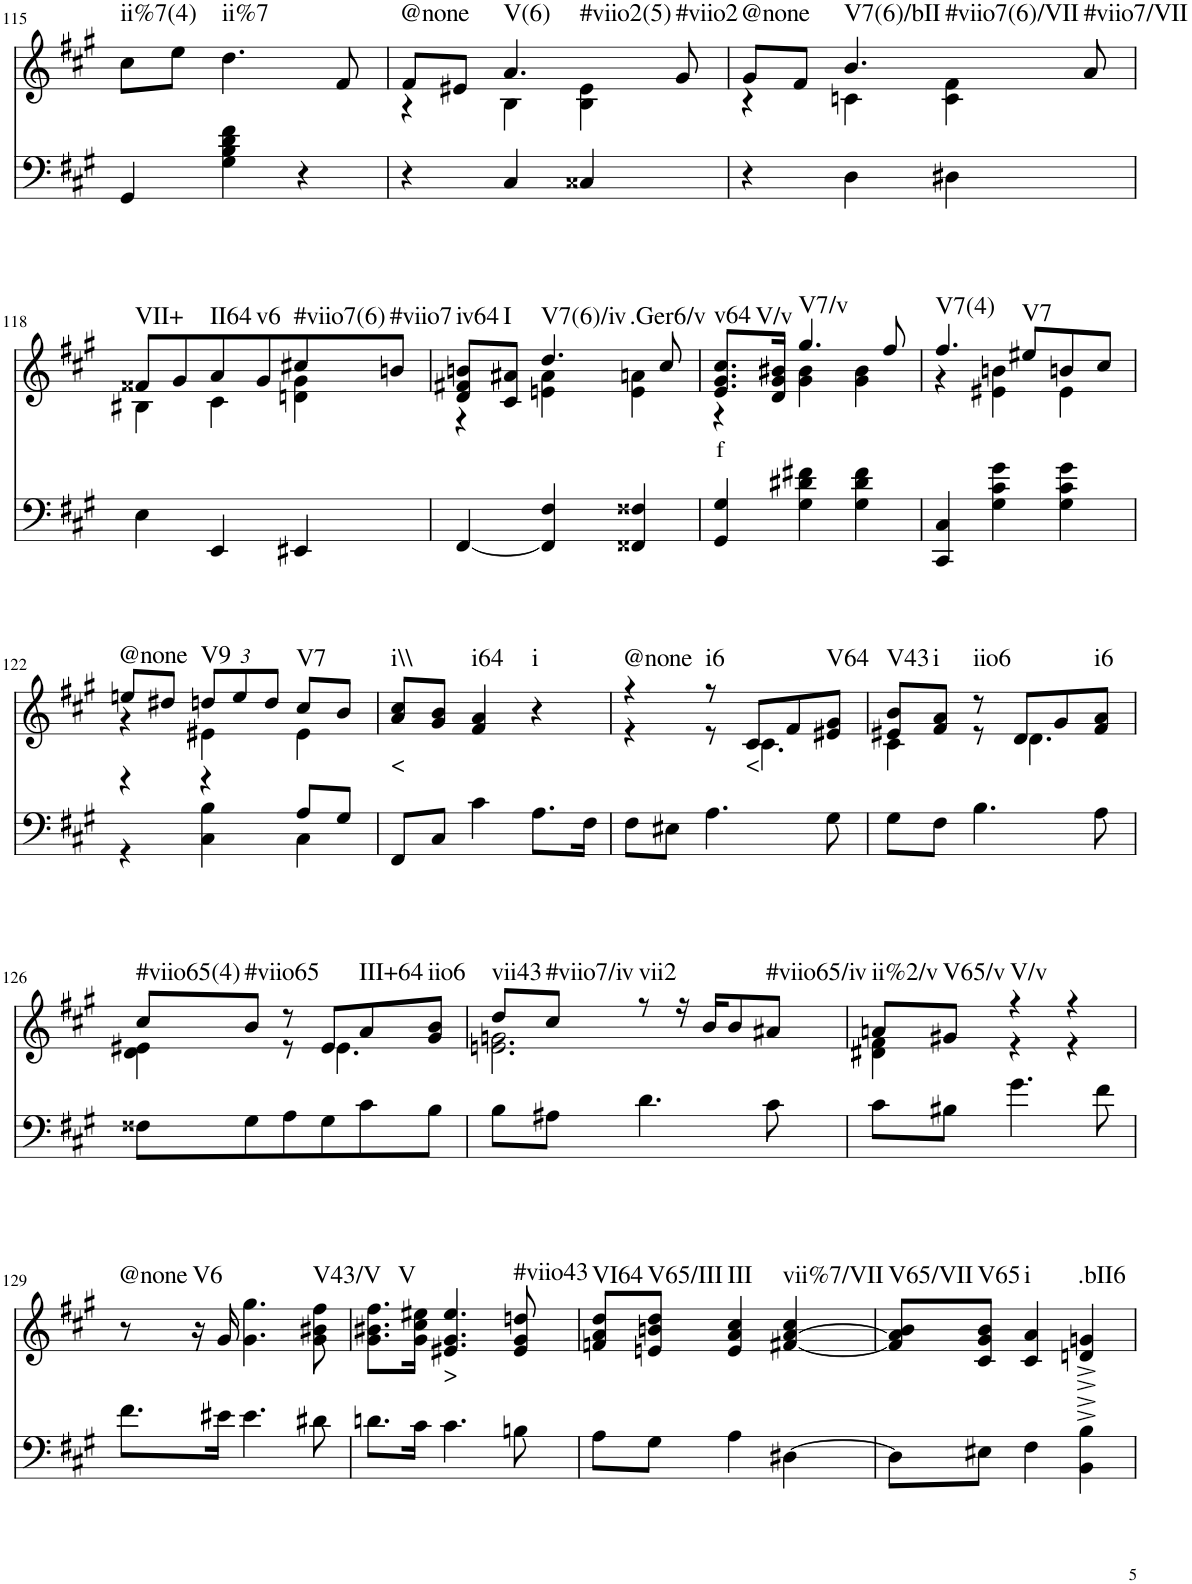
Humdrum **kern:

**kern	**kern	**text	**harte
*part2	*part1	*part1	*part1
*staff2	*staff1	*staff1	*
*I"Piano	*I"Piano	*	*
*I'Pno	*I'Pno	*	*
!!LO:PB:g=z
*clefF4	*clefG2	*	*
*k[f#c#g#]	*k[f#c#g#]	*	*
*M3/4	*M3/4	*	*
=115	=115	=115	=115
!	!	!	!LO:H:kt=ii%7(4)
4GG#/	8cc#\L	.	N
.	8ee\J	.	.
!	!	!	!LO:H:kt=ii%7
4G#\ 4B\ 4d\ 4f#\	4.dd\	.	N
4r	.	.	.
.	8f#/	.	.
=116	=116	=116	=116
*	*^	*	*
!	!	!	!	!LO:H:kt=@none
4r	8f#/L	4r	.	N
.	8e#X/J	.	.	.
!	!	!	!	!LO:H:n=1:kt=V(6)
!	!	!	!	!LO:H:n=2:kt=#viio2(5)
4C#/	4.a/	4B\	.	N N
4C##X/	.	4B\ 4e#\	.	.
!	!	!	!	!LO:H:kt=#viio2
.	8g#/	.	.	N
=117	=117	=117	=117	=117
!	!	!	!	!LO:H:kt=@none
4r	8g#/L	4r	.	N
.	8f#/J	.	.	.
!	!	!	!	!LO:H:n=1:kt=V7(6)/bII
!	!	!	!	!LO:H:n=2:kt=#viio7(6)/VII
4D\	4.b/	4cn\	.	N N
4D#X\	.	4c\ 4f#\	.	.
!	!	!	!	!LO:H:kt=#viio7/VII
.	8a/	.	.	N
!!LO:LB:g=z	!!
=118	=118	=118	=118	=118
!	!	!	!	!LO:H:kt=VII+
4E\	8f##X/L	4B#X\	.	N
.	8g#/	.	.	.
!	!	!	!	!LO:H:kt=II64
4EE/	8a/	4c#\	.	N
!	!	!	!	!LO:H:kt=v6
.	8g#/	.	.	N
!	!	!	!	!LO:H:kt=#viio7(6)
4EE#X/	8cc#X/	4dn\ 4g#\	.	N
!	!	!	!	!LO:H:kt=#viio7
.	8bn/J	.	.	N
=119	=119	=119	=119	=119
!	!	!	!	!LO:H:kt=iv64
[4FF#/	8d/ 8f#X/ 8bn/L	4r	.	N
!	!	!	!	!LO:H:kt=I
.	8c#/ 8a#X/J	.	.	N
!	!	!	!	!LO:H:n=1:kt=V7(6)/iv
!	!	!	!	!LO:H:n=2:kt=.Ger6/v
4FF#/] 4F#/	4.dd/	4en\ 4a#\	.	N N
4FF##X/ 4F##X/	.	4e\ 4an\	.	.
.	8cc#/	.	.	.
=120	=120	=120	=120	=120
!	!	!	!LO:LY:b	!LO:H:n=1:kt=v64
!	!	!	!	!LO:H:n=2:kt=V/v
4GG#/ 4G#/	8.e/ 8.g#/ 8.cc#/L	4r	f	N N
.	16d/ 16g#/ 16b#X/Jk	.	.	.
!	!	!	!	!LO:H:kt=V7/v
4G#\ 4d#X\ 4f#X\	4.gg#/	4g#\ 4b#\	.	N
4G#\ 4d#\ 4f#\	.	4g#\ 4b#\	.	.
.	8ff#/	.	.	.
=121	=121	=121	=121	=121
!	!	!	!	!LO:H:kt=V7(4)
4CC#/ 4C#/	4.ff#/	4r	.	N
4G#\ 4c#\ 4g#\	.	4e#X\ 4bn\	.	.
!	!	!	!	!LO:H:kt=V7
.	8ee#X/L	.	.	N
4G#\ 4c#\ 4g#\	8bn/	4e#\	.	.
.	8cc#/J	.	.	.
!!LO:LB:g=z	!!
=122	=122	=122	=122	=122
*^	*	*	*	*
!	!	!	!	!	!LO:H:kt=@none
4r	4r	8een/L	4r	.	N
.	.	8dd#X/J	.	.	.
*	*	*Xbrackettup	*	*	*
!	!	!	!	!	!LO:H:kt=V9
4r	4C#\ 4B\	12ddn/L	4e#X\	.	N
.	.	12ee/	.	.	.
.	.	12dd/J	.	.	.
!	!	!	!	!	!LO:H:kt=V7
8A/L	4C#\	8cc#/L	4e#\	.	N
8G#/J	.	8b/J	.	.	.
*v	*v	*	*	*	*
*	*v	*v	*	*
=123	=123	=123	=123
!	!	!LO:LY:b	!LO:H:kt=i\\
8FF#/L	8a/ 8cc#/L	<	N
8C#/J	8g#/ 8b/J	.	.
!	!	!	!LO:H:kt=i64
4c#\	4f#/ 4a/	.	N
!	!	!	!LO:H:kt=i
8.A\L	4r	.	N
16F#\Jk	.	.	.
=124	=124	=124	=124
*	*^	*	*
!	!	!	!	!LO:H:kt=@none
8F#\L	4r	4r	.	N
8E#X\J	.	.	.	.
!	!	!	!	!LO:H:kt=i6
4.A\	8r	8r	.	N
!	!	!	!LO:LY:b	!
.	8c#/L	4.c#\	<	.
.	8f#/	.	.	.
!	!	!	!	!LO:H:kt=V64
8G#\	8e#X/ 8g#/J	.	.	N
=125	=125	=125	=125	=125
!	!	!	!	!LO:H:kt=V43
8G#\L	8e#X/ 8b/L	4c#\	.	N
!	!	!	!	!LO:H:kt=i
8F#\J	8f#/ 8a/J	.	.	N
!	!	!	!	!LO:H:kt=iio6
4.B\	8r	8r	.	N
.	8d/L	4.d\	.	.
.	8g#/	.	.	.
!	!	!	!	!LO:H:kt=i6
8A\	8f#/ 8a/J	.	.	N
!!LO:LB:g=z	!!
=126	=126	=126	=126	=126
!	!	!	!	!LO:H:kt=#viio65(4)
8F##X\L	8cc#/L	4d\ 4e#X\	.	N
!	!	!	!	!LO:H:kt=#viio65
8G#\	8b/J	.	.	N
8A\	8r	8r	.	.
8G#\	8e#/L	4.e#\	.	.
!	!	!	!	!LO:H:kt=III+64
8c#\	8a/	.	.	N
!	!	!	!	!LO:H:kt=iio6
8B\J	8g#/ 8b/J	.	.	N
=127	=127	=127	=127	=127
!	!	!	!	!LO:H:kt=vii43
8B\L	8dd/L	2.en\ 2.gn\	.	N
!	!	!	!	!LO:H:kt=#viio7/iv
8A#X\J	8cc#/J	.	.	N
!	!	!	!	!LO:H:kt=vii2
4.d\	8r	.	.	N
.	16r	.	.	.
.	16b/KL	.	.	.
.	8b/	.	.	.
!	!	!	!	!LO:H:kt=#viio65/iv
8c#\	8a#X/J	.	.	N
=128	=128	=128	=128	=128
!	!	!	!	!LO:H:kt=ii%2/v
8c#\L	8an/L	4d#X\ 4f#\	.	N
!	!	!	!	!LO:H:kt=V65/v
8B#X\J	8g#X/J	.	.	N
!	!	!	!	!LO:H:kt=V/v
4.g#\	4r	4r	.	N
.	4r	4r	.	.
8f#\	.	.	.	.
*	*v	*v	*	*
!!LO:LB:g=z
=129	=129	=129	=129
!	!	!	!LO:H:kt=@none
8.f#\L	8r	.	N
!	!	!	!LO:H:kt=V6
.	16r	.	N
16e#X\Jk	16g#/	.	.
4.e#\	4.g#\ 4.gg#\	.	.
!	!	!	!LO:H:kt=V43/V
8d#X\	8g#\ 8b#X\ 8ff#\	.	N
=130	=130	=130	=130
!	!	!	!LO:H:kt=V
8.dn\L	8.g#\ 8.b#X\ 8.ff#\L	.	N
16c#\Jk	16g#\ 16cc#\ 16ee#X\Jk	.	.
!	!	!LO:LY:b	!
4.c#\	4.e#X/ 4.g#/ 4.ee#/	>	.
!	!	!	!LO:H:kt=#viio43
8Bn\	8e#/ 8g#/ 8ddn/	.	N
=131	=131	=131	=131
!	!	!	!LO:H:kt=VI64
8A\L	8fn/ 8a/ 8dd/L	.	N
!	!	!	!LO:H:kt=V65/III
8G#\J	8en/ 8bn/ 8dd/J	.	N
!	!	!	!LO:H:kt=III
4A\	4e/ 4a/ 4cc#/	.	N
!	!	!	!LO:H:kt=vii%7/VII
[4D#X\	[4f#X/ [4a/ 4cc#/	.	N
=132	=132	=132	=132
!	!	!	!LO:H:kt=V65/VII
8D#\L]	8f#/] 8a/] 8b/L	.	N
!	!	!	!LO:H:kt=V65
8E#X\J	8c#/ 8g#/ 8b/J	.	N
!	!	!	!LO:H:kt=i
4F#\	4c#/ 4a/	.	N
!	!	!	!LO:H:kt=.bII6
4BB\^ 4B\^	4dn/^ 4gn/^	.	N
=	=	=	=
*-	*-	*-	*-
